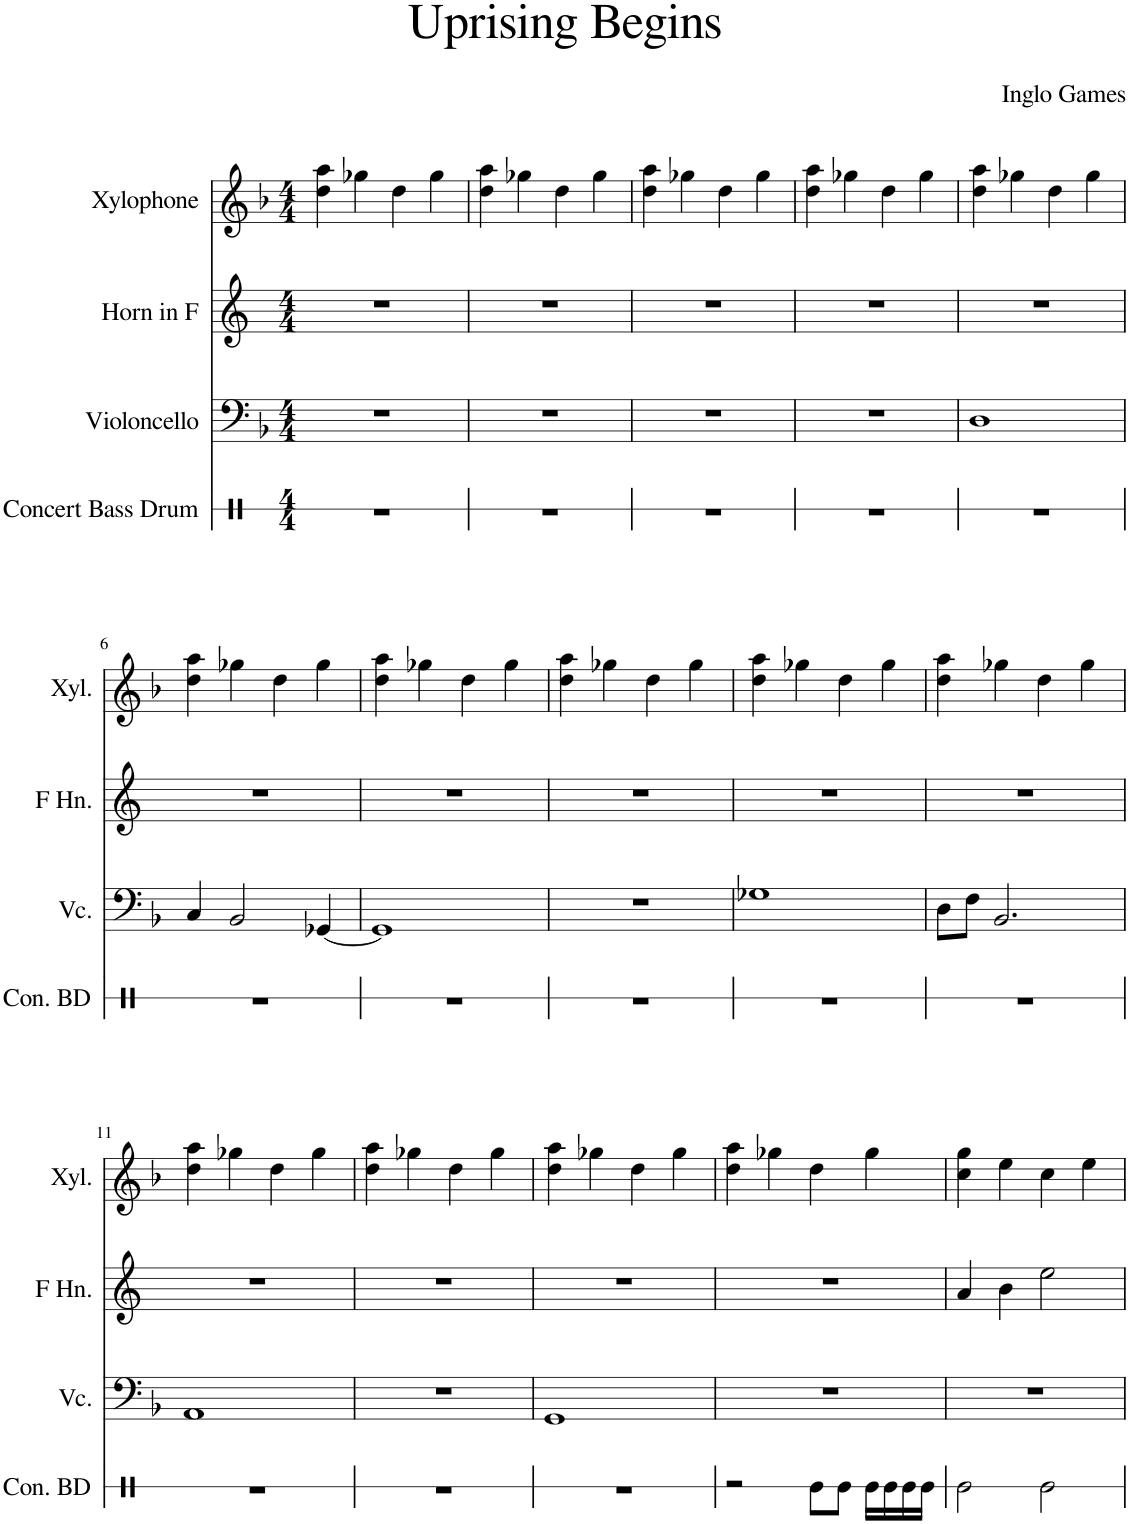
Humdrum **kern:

**kern	**kern	**kern	**kern
*part4	*part3	*part2	*part1
*staff4	*staff3	*staff2	*staff1
*I"Concert Bass Drum	*I"Violoncello	*I"Horn in F	*I"Xylophone
*I'Con. BD	*I'Vc.	*	*I'Xyl.
*stria1	*	*	*
*clefX	*clefF4	*clefG2	*clefG2
*	*	*Trd4c7	*Trd-7c-12
*k[]	*k[b-]	*k[]	*k[b-]
*M4/4	*M4/4	*M4/4	*M4/4
=1	=1	=1	=1
1r	1r	1r	4dd\ 4aa\
.	.	.	4gg-X\
.	.	.	4dd\
.	.	.	4gg-\
=2	=2	=2	=2
1r	1r	1r	4dd\ 4aa\
.	.	.	4gg-X\
.	.	.	4dd\
.	.	.	4gg-\
=3	=3	=3	=3
1r	1r	1r	4dd\ 4aa\
.	.	.	4gg-X\
.	.	.	4dd\
.	.	.	4gg-\
=4	=4	=4	=4
1r	1r	1r	4dd\ 4aa\
.	.	.	4gg-X\
.	.	.	4dd\
.	.	.	4gg-\
=5	=5	=5	=5
1r	1D	1r	4dd\ 4aa\
.	.	.	4gg-X\
.	.	.	4dd\
.	.	.	4gg-\
!!LO:LB:g=z
=6	=6	=6	=6
1r	4C/	1r	4dd\ 4aa\
.	2BB-/	.	4gg-X\
.	.	.	4dd\
.	[4GG-X/	.	4gg-\
=7	=7	=7	=7
1r	1GG-]	1r	4dd\ 4aa\
.	.	.	4gg-X\
.	.	.	4dd\
.	.	.	4gg-\
=8	=8	=8	=8
1r	1r	1r	4dd\ 4aa\
.	.	.	4gg-X\
.	.	.	4dd\
.	.	.	4gg-\
=9	=9	=9	=9
1r	1G-X	1r	4dd\ 4aa\
.	.	.	4gg-X\
.	.	.	4dd\
.	.	.	4gg-\
=10	=10	=10	=10
1r	8D\L	1r	4dd\ 4aa\
.	8F\J	.	.
.	2.BB-/	.	4gg-X\
.	.	.	4dd\
.	.	.	4gg-\
!!LO:LB:g=z
=11	=11	=11	=11
1r	1AA	1r	4dd\ 4aa\
.	.	.	4gg-X\
.	.	.	4dd\
.	.	.	4gg-\
=12	=12	=12	=12
1r	1r	1r	4dd\ 4aa\
.	.	.	4gg-X\
.	.	.	4dd\
.	.	.	4gg-\
=13	=13	=13	=13
1r	1GG	1r	4dd\ 4aa\
.	.	.	4gg-X\
.	.	.	4dd\
.	.	.	4gg-\
=14	=14	=14	=14
2r	1r	1r	4dd\ 4aa\
.	.	.	4gg-X\
8Re\L	.	.	4dd\
8Re\J	.	.	.
16Re\LL	.	.	4gg-\
16Re\	.	.	.
16Re\	.	.	.
16Re\JJ	.	.	.
=15	=15	=15	=15
2Re\	1r	4a/	4cc\ 4gg\
.	.	4b\	4ee\
2Re\	.	2ee\	4cc\
.	.	.	4ee\
=	=	=	=
*-	*-	*-	*-
